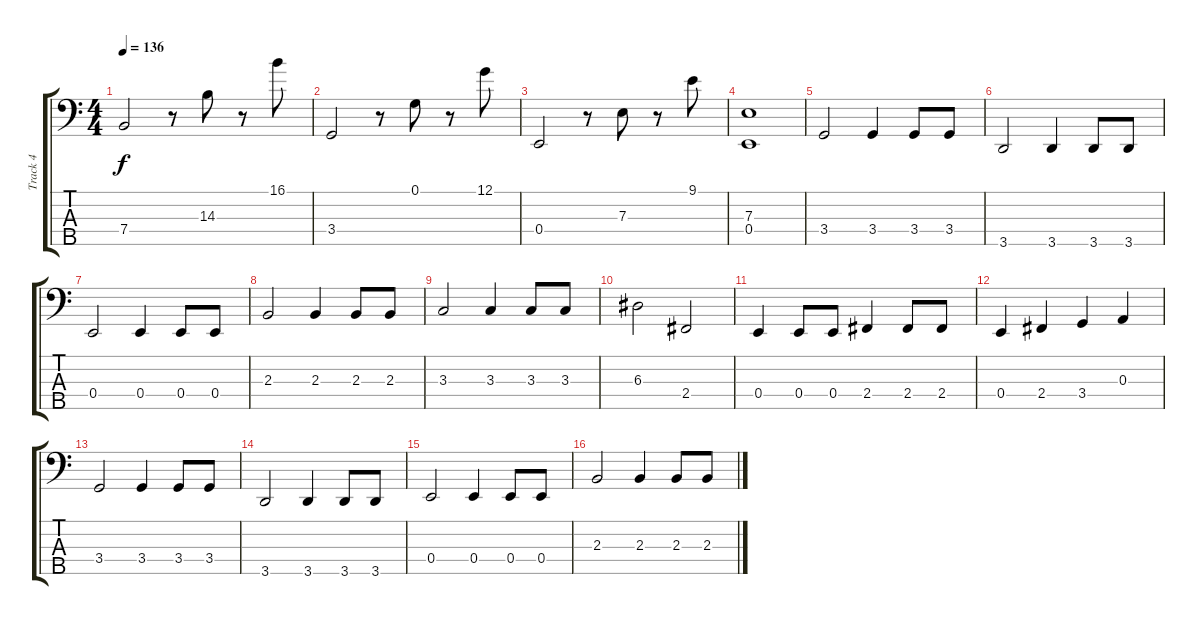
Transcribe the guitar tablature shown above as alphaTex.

\track ("Track 4" "Track 4") {instrument electricbasspick}
\staff {score tabs}
\tuning (G2 D2 A1 E1 B0) {hide}
\ts (4 4)
\tempo 136
\clef f4
\ks c
7.4.2{dy f} r.8 14.3.8 r.8 16.1.8 |
3.4.2 r.8 0.1.8 r.8 12.1.8 |
0.4.2 r.8 7.3.8 r.8 9.1.8 |
(7.3 0.4).1 |
3.4.2 3.4.4 3.4.8 3.4.8 |
3.5.2 3.5.4 3.5.8 3.5.8 |
0.4.2 0.4.4 0.4.8 0.4.8 |
2.3.2 2.3.4 2.3.8 2.3.8 |
3.3.2 3.3.4 3.3.8 3.3.8 |
6.3.2 2.4.2 |
0.4.4 0.4.8 0.4.8 2.4.4 2.4.8 2.4.8 |
0.4.4 2.4.4 3.4.4 0.3.4 |
3.4.2 3.4.4 3.4.8 3.4.8 |
3.5.2 3.5.4 3.5.8 3.5.8 |
0.4.2 0.4.4 0.4.8 0.4.8 |
2.3.2 2.3.4 2.3.8 2.3.8
